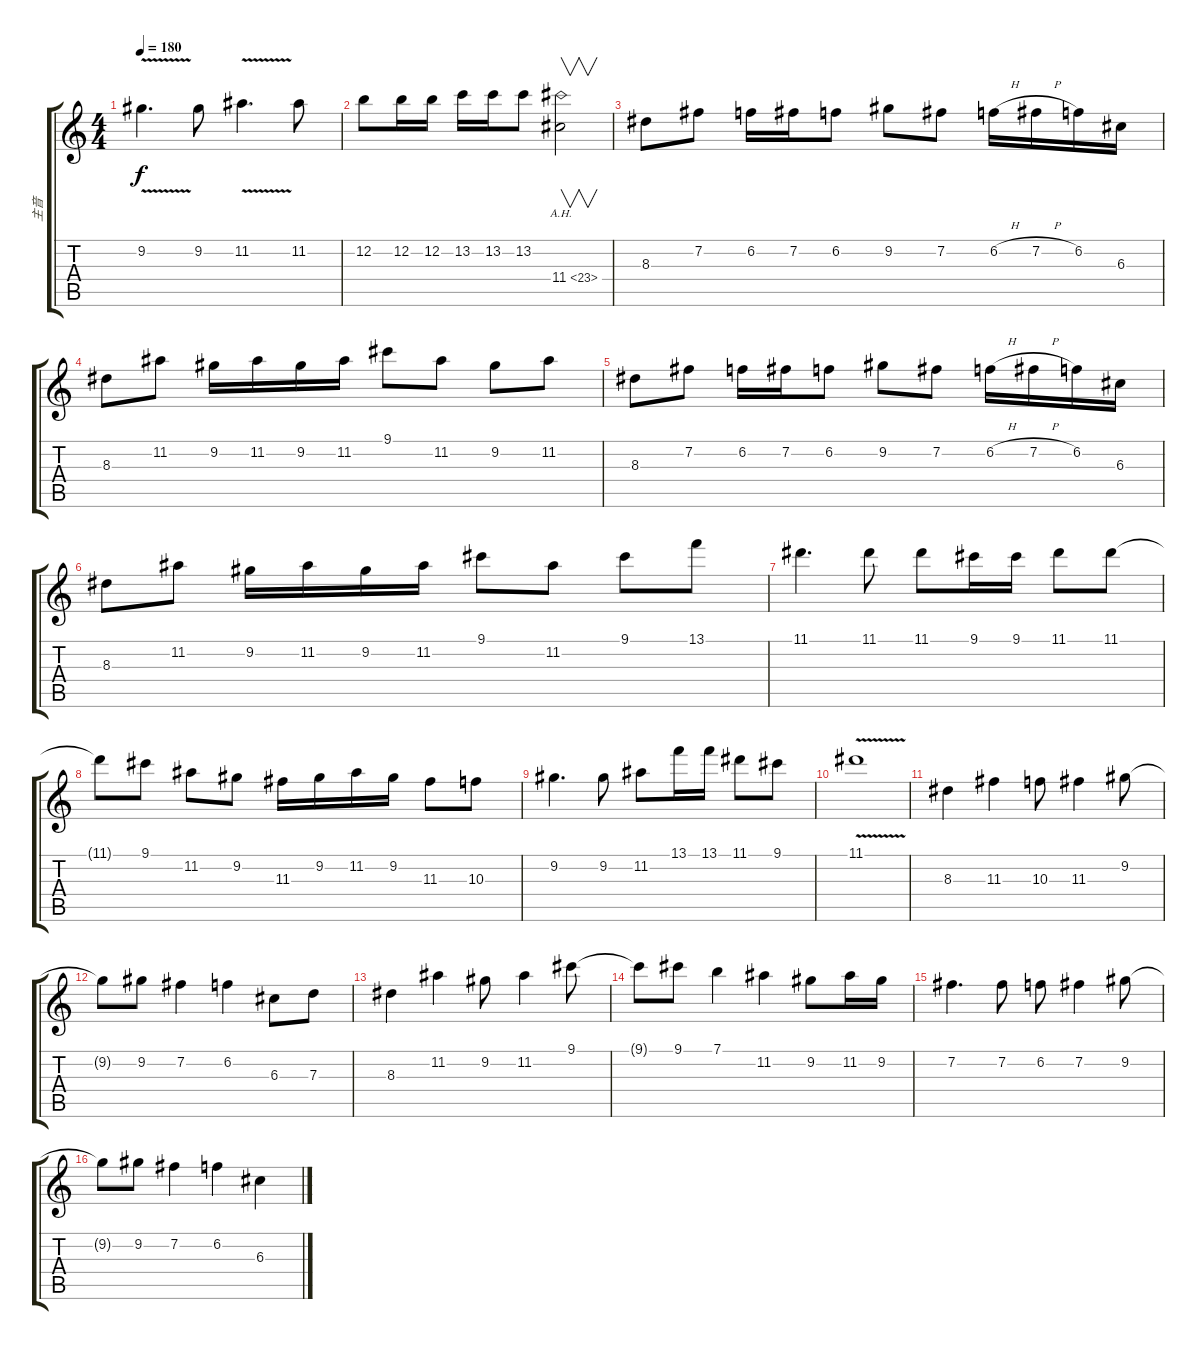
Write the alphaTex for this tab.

\track ("主音" "主音") {instrument overdrivenguitar}
\staff {score tabs}
\tuning (E4 B3 G3 D3 A2 E2) {hide}
\ts (4 4)
\tempo 180
\clef g2
\ks c
9.2{v}.4{d dy f} 9.2.8 11.2{v}.4{d} 11.2.8 |
12.2.8 12.2.16 12.2.16 13.2.16 13.2.16 13.2.8 11.4{ah 12}.2{v} |
8.3.8 7.2.8 6.2.16 7.2.16 6.2.8 9.2.8 7.2.8 6.2{h}.16 7.2{h}.16 6.2.16 6.3.16 |
8.3.8 11.2.8 9.2.16 11.2.16 9.2.16 11.2.16 9.1.8 11.2.8 9.2.8 11.2.8 |
8.3.8 7.2.8 6.2.16 7.2.16 6.2.8 9.2.8 7.2.8 6.2{h}.16 7.2{h}.16 6.2.16 6.3.16 |
8.3.8 11.2.8 9.2.16 11.2.16 9.2.16 11.2.16 9.1.8 11.2.8 9.1.8 13.1.8 |
11.1.4{d} 11.1.8 11.1.8 9.1.16 9.1.16 11.1.8 11.1.8 |
11.1{t}.8 9.1.8 11.2.8 9.2.8 11.3.16 9.2.16 11.2.16 9.2.16 11.3.8 10.3.8 |
9.2.4{d} 9.2.8 11.2.8 13.1.16 13.1.16 11.1.8 9.1.8 |
11.1{v}.1 |
8.3.4 11.3.4 10.3.8 11.3.4 9.2.8 |
9.2{t}.8 9.2.8 7.2.4 6.2.4 6.3.8 7.3.8 |
8.3.4 11.2.4 9.2.8 11.2.4 9.1.8 |
9.1{t}.8 9.1.8 7.1.4 11.2.4 9.2.8 11.2.16 9.2.16 |
7.2.4{d} 7.2.8 6.2.8 7.2.4 9.2.8 |
9.2{t}.8 9.2.8 7.2.4 6.2.4 6.3.4
